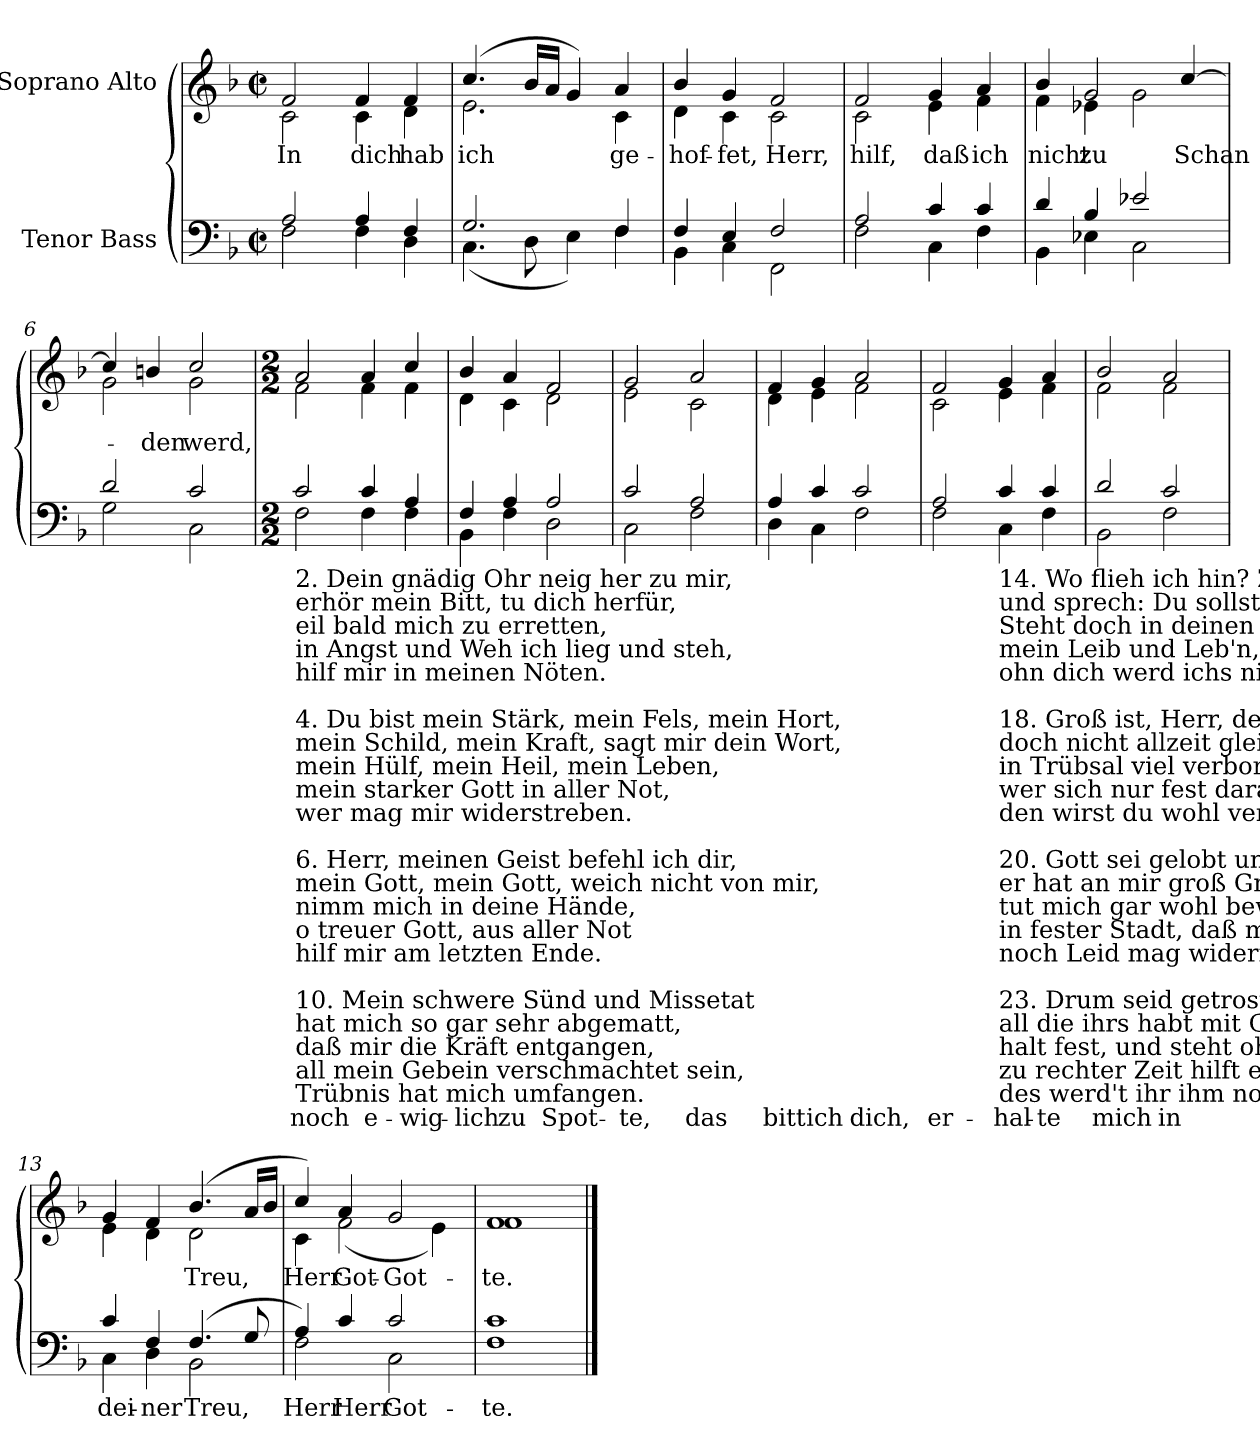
**kern	**text	**kern	**text
*part2	*part2	*part1	*part1
*staff2	*staff2	*staff1	*staff1
*I"Tenor Bass	*	*I"Soprano Alto	*
*clefF4	*	*clefG2	*
*k[b-]	*	*k[b-]	*
*F:	*	*F:	*
*M2/2	*	*M2/2	*
*met(c|)	*	*met(c|)	*
=1	=1	=1	=1
*^	*	*	*
!	!	!	!LO:TX:a:cj:t=Cornelius Becker\n(1561-1604)	!
!	!	!	!LO:TX:a:cj:t=Psalm 31, SWV 128	!
!	!	!	!LO:TX:a:cj:t=Heinrich Schütz\n(1585-1672)	!
!	!	!	!	!LO:LY:b
*	*	*	*^	*
2A/	2F\	.	2f/	2c\	In
!	!	!	!	!	!LO:LY:b
4A/	4F\	.	4f/	4c\	dich
!	!	!	!	!	!LO:LY:b
4F/	4D\	.	4f/	4d\	hab
=2	=2	=2	=2	=2	=2
!	!	!	!	!	!LO:LY:b
2.G/	(<4.C\	.	(>4.cc/	2.e\	ich
.	8D\	.	16b-/LL	.	.
.	.	.	16a/JJ	.	.
.	4E\)	.	4g/)	.	.
!	!	!	!	!	!LO:LY:b
4F/	4F\	.	4a/	4c\	ge-
=3	=3	=3	=3	=3	=3
!	!	!	!	!	!LO:LY:b
4F/	4BB-\	.	4b-/	4d\	-hof-
!	!	!	!	!	!LO:LY:b
4E/	4C\	.	4g/	4c\	-fet,
!	!	!	!	!	!LO:LY:b
2F/	2FF\	.	2f/	2c\	Herr,
=4	=4	=4	=4	=4	=4
!	!	!	!	!	!LO:LY:b
2A/	2F\	.	2f/	2c\	hilf,
!	!	!	!	!	!LO:LY:b
4c/	4C\	.	4g/	4e\	daß
!	!	!	!	!	!LO:LY:b
4c/	4F\	.	4a/	4f\	ich
=5	=5	=5	=5	=5	=5
!	!	!	!	!	!LO:LY:b
4d/	4BB-\	.	4b-/	4f\	nicht
!	!	!	!	!	!LO:LY:b
4B-/	4E-X\	.	2g/	4e-X\	zu
2e-X/	2C\	.	.	2g\	.
!	!	!	!	!	!LO:LY:b
.	.	.	[4cc/	.	Schan-
=6	=6	=6	=6	=6	=6
2d/	2G\	.	4cc/]	2g\	.
!	!	!	!	!	!LO:LY:b
.	.	.	4bn/	.	den
!	!	!	!	!	!LO:LY:b
2c/	2C\	.	2cc/	2g\	werd,
!!LO:LB:g=z	!!
=7	=7	=7	=7	=7	=7
*M2/2	*	*	*M2/2	*	*
!LO:TX:b:t=2. Dein gnädig Ohr neig her zu mir,\nerhör mein Bitt, tu dich herfür,\neil bald mich zu erretten, \nin Angst und Weh ich lieg und steh, \nhilf mir in meinen Nöten.\n\n4. Du bist mein Stärk, mein Fels, mein Hort, \nmein Schild, mein Kraft, sagt mir dein Wort, \nmein Hülf, mein Heil, mein Leben, \nmein starker Gott in aller Not, \nwer mag mir widerstreben.\n\n6. Herr, meinen Geist befehl ich dir,\nmein Gott, mein Gott, weich nicht von mir, \nnimm mich in deine Hände,\no treuer Gott, aus aller Not \nhilf mir am letzten Ende.\n\n10. Mein schwere Sünd und Missetat\nhat mich so gar sehr abgematt,\ndaß mir die Kräft entgangen,\nall mein Gebein verschmachtet sein,\nTrübnis hat mich umfangen.	!	!	!	!	!
!	!	!LO:LY:a	!	!	!
2c/	2F\	noch	2a/	2f\	.
!	!	!LO:LY:a	!	!	!
4c/	4F\	e-	4a/	4f\	.
!	!	!LO:LY:a	!	!	!
4A/	4F\	-wig-	4cc/	4f\	.
=8	=8	=8	=8	=8	=8
!	!	!LO:LY:a	!	!	!
4F/	4BB-\	-lich	4b-/	4d\	.
!	!	!LO:LY:a	!	!	!
4A/	4F\	zu	4a/	4c\	.
!	!	!LO:LY:a	!	!	!
2A/	2D\	Spot-	2f/	2d\	.
=9	=9	=9	=9	=9	=9
!	!	!LO:LY:a	!	!	!
2c/	2C\	-te,	2g/	2e\	.
!	!	!LO:LY:a	!	!	!
2A/	2F\	das	2a/	2c\	.
=10	=10	=10	=10	=10	=10
!	!	!LO:LY:a	!	!	!
4A/	4D\	bitt	4f/	4d\	.
!	!	!LO:LY:a	!	!	!
4c/	4C\	ich	4g/	4e\	.
!	!	!LO:LY:a	!	!	!
2c/	2F\	dich,	2a/	2f\	.
=11	=11	=11	=11	=11	=11
!	!	!LO:LY:a	!	!	!
2A/	2F\	er-	2f/	2c\	.
!LO:TX:b:t=14. Wo flieh ich hin? Zu dir allein, \nund sprech&colon; Du sollst mein Helfer sein!\nSteht doch in deinen Händen \nmein Leib und Leb'n, du hast mir's geb'n,\nohn dich werd ichs nicht enden.\n\n18. Groß ist, Herr, deine Gut fürwahr,\ndoch nicht allzeit gleich offenbar,\nin Trübsal viel verborgen, \nwer sich nur fest darauf verläßt,\nden wirst du wohl versorgen.\n\n20. Gott sei gelobt und hoch gepreist,\ner hat an mir groß Gnad beweist,\ntut mich gar wohl bewahren\nin fester Stadt, daß mir kein Schad\nnoch Leid mag widerfahren.\n\n23. Drum seid getrost und unverzagt\nall die ihrs habt mit Gott gewagt,\nhalt fest, und steht ohn Wanken,\nzu rechter Zeit hilft er zur Freud,\ndes werd't ihr ihm noch danken.	!	!	!	!	!
!	!	!LO:LY:a	!	!	!
4c/	4C\	-hal-	4g/	4e\	.
!	!	!LO:LY:a	!	!	!
4c/	4F\	-te	4a/	4f\	.
=12	=12	=12	=12	=12	=12
!	!	!LO:LY:a	!	!	!
2d/	2BB-\	mich	2b-/	2f\	.
!	!	!LO:LY:a	!	!	!
2c/	2F\	in	2a/	2f\	.
=13	=13	=13	=13	=13	=13
!	!	!LO:LY:a	!	!	!
4c/	4C\	dei-	4g/	4e\	.
!	!	!LO:LY:a	!	!	!
4F/	4D\	-ner	4f/	4d\	.
!	!	!LO:LY:a	!	!	!
!	!	!LO:LY:b	!	!	!LO:LY:a
!	!	!	!	!	!LO:LY:b
(>4.F/	2BB-\	Treu,	(>4.b-/	2d\	Treu,
8G/	.	.	16a/LL	.	.
.	.	.	16b-/JJ	.	.
=14	=14	=14	=14	=14	=14
!	!	!LO:LY:b	!	!	!LO:LY:b
4A/)	2F\	-Herr	4cc/)	4c\	-Herr
!	!	!LO:LY:a	!	!	!LO:LY:a
!	!	!	!	!	!LO:LY:b
4c/	.	Herr	4a/	(<2f\	Got-
!	!	!LO:LY:a	!	!	!
!	!	!LO:LY:b	!	!	!LO:LY:a
2c/	2C\	Got-	2g/	.	Got-
.	.	.	.	4e\)	.
=15	=15	=15	=15	=15	=15
!	!	!LO:LY:a	!	!	!
!	!	!LO:LY:b	!	!	!LO:LY:a
!	!	!	!	!	!LO:LY:b
1c/	1F\	te.	1f/	1f\	te.
*v	*v	*	*	*	*
*	*	*v	*v	*
==	==	==	==
*-	*-	*-	*-
